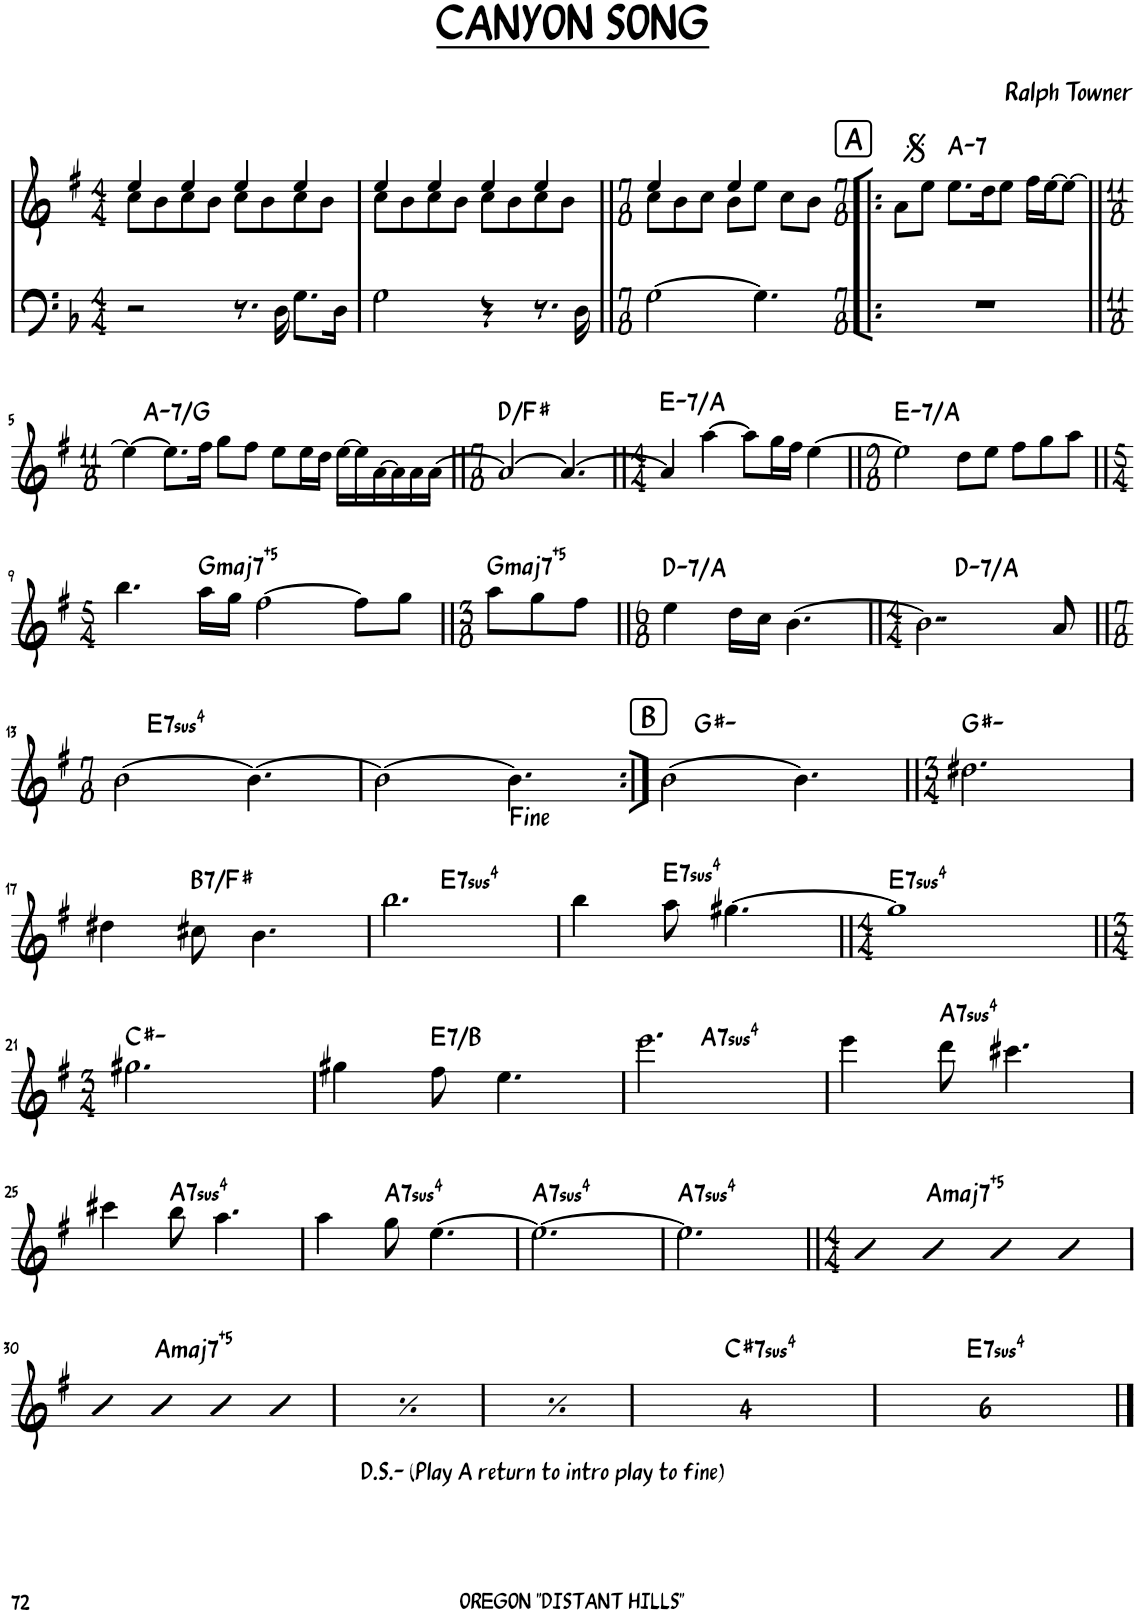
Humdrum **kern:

**kern	**kern	**harte
*part1	*part1	*part1
*staff2	*staff1	*
*I"Piano	*	*
*I'Pia.	*	*
*clefF4	*clefG2	*
*k[b-]	*k[f#]	*
*M4/4	*M4/4	*
=1	=1	=1
*	*^	*
2r	4ee/	8cc\L	.
.	.	8b\	.
.	4ee/	8cc\	.
.	.	8b\J	.
8.r	4ee/	8cc\L	.
.	.	8b\	.
16D\	.	.	.
8.G\L	4ee/	8cc\	.
.	.	8b\J	.
16D\Jk	.	.	.
=2	=2	=2	=2
2G\	4ee/	8cc\L	.
.	.	8b\	.
.	4ee/	8cc\	.
.	.	8b\J	.
4r	4ee/	8cc\L	.
.	.	8b\	.
8.r	4ee/	8cc\	.
.	.	8b\J	.
16D\	.	.	.
=3||	=3||	=3||	=3||
*M7/8	*M7/8	*	*
[2G\	8cc\L	4ee/	.
.	8b\	.	.
.	8cc\J	8ryy	.
.	8b\L	4ee/	.
4.G\]	8ee\J	.	.
.	8cc\L	4ryy	.
.	8b\J	.	.
*	*v	*v	*
!!LO:REH:place=s1:a:B:cj:t=A
=4!|:	=4!|:	=4!|:
*M7/8	*M7/8	*
2..r	8a\L	.
.	8ee\J	.
!	!	!LO:H:kt=7
.	8.ee\L	A:min7
.	16dd\K	.
.	8ee\J	.
.	16ff#\LL	.
.	[16ee\J	.
.	8ee\J_	.
!!LO:LB:g=z
=5||	=5||	=5||
*M11/8	*M11/8	*
*	*^	*
8%11r	4ee\_	8ryy	.
!	!	!	!LO:H:kt=7
.	.	1ryy	A:min7/b7
.	8.ee\L]	.	.
.	16ff#\Jk	.	.
.	8gg\L	.	.
.	8ff#\J	.	.
.	8ee\L	.	.
.	16ee\L	.	.
.	16dd\JJ	.	.
.	[16ee\LL	.	.
.	16ee\]	.	.
.	[16a\	4ryy	.
.	16a\]	.	.
.	16a\	.	.
.	[16a\JJ	.	.
*	*v	*v	*
=6||	=6||	=6||
*M7/8	*M7/8	*
2..r	2a/_	D:maj/3
.	4.a/_	.
=7||	=7||	=7||
*M4/4	*M4/4	*
!	!	!LO:H:kt=7
1r	4a/]	E:min7/4
.	[4aa\	.
.	8aa\L]	.
.	16gg\L	.
.	16ff#\JJ	.
.	[4ee\	.
=8||	=8||	=8||
*M9/8	*M9/8	*
!	!	!LO:H:kt=7
8%9r	2ee\]	E:min7/4
.	8dd\L	.
.	8ee\J	.
.	8ff#\L	.
.	8gg\	.
.	8aa\J	.
!!LO:LB:g=z
=9||	=9||	=9||
*M5/4	*M5/4	*
4%5r	4.bb\	.
!	!	!LO:H:kt=maj7
.	16aa\LL	G:(3,#5,7)
.	16gg\JJ	.
.	[2ff#\	.
.	8ff#\L]	.
.	8gg\J	.
=10||	=10||	=10||
*M3/8	*M3/8	*
!	!	!LO:H:kt=maj7
4.r	8aa\L	G:(3,#5,7)
.	8gg\	.
.	8ff#\J	.
=11||	=11||	=11||
*M6/8	*M6/8	*
!	!	!LO:H:kt=7
2.r	4ee\	D:min7/5
.	16dd\LL	.
.	16cc\JJ	.
.	[4.b\	.
=12||	=12||	=12||
*M4/4	*M4/4	*
*	*^	*
1r	2..b\]	4ryy	.
!	!	!	!LO:H:kt=7
.	.	2.ryy	D:min7/5
.	8a/	.	.
!!LO:LB:g=z	!!
=13||	=13||	=13||	=13||
*M7/8	*M7/8	*	*
2..r	[2b\	8ryy	.
!	!	!	!LO:H:kt=74
.	.	2.ryy	E:sus4(7)
.	4.b\_	.	.
*	*v	*v	*
=14	=14	=14
2..r	2b\_	.
.	4.b\]	.
!!LO:REH:place=s1:a:B:cj:t=B
=15:|!	=15:|!	=15:|!
*	*^	*
2..r	[2b\	8ryy	.
.	.	2.ryy	G#:min
.	4.b\]	.	.
*	*v	*v	*
=16||	=16||	=16||
*M3/4	*M3/4	*
2.r	2.dd#X\	G#:min
!!LO:LB:g=z
=17	=17	=17
2.r	4dd#X\	.
!	!	!LO:H:kt=7
.	8cc#X\	B:7/5
.	4.b\	.
=18	=18	=18
*	*^	*
2.r	2.bb\	4ryy	.
!	!	!	!LO:H:kt=74
.	.	2ryy	E:sus4(7)
*	*v	*v	*
=19	=19	=19
2.r	4bb\	.
!	!	!LO:H:kt=74
.	8aa\	E:sus4(7)
.	[4.gg#X\	.
=20||	=20||	=20||
*M4/4	*M4/4	*
!	!	!LO:H:kt=74
1r	1gg#]	E:sus4(7)
!!LO:LB:g=z
=21||	=21||	=21||
*M3/4	*M3/4	*
2.r	2.gg#X\	C#:min
=22	=22	=22
2.r	4gg#X\	.
!	!	!LO:H:kt=7
.	8ff#\	E:7/5
.	4.ee\	.
=23	=23	=23
*	*^	*
2.r	2.eee\	4ryy	.
!	!	!	!LO:H:kt=74
.	.	2ryy	A:sus4(7)
*	*v	*v	*
=24	=24	=24
2.r	4eee\	.
!	!	!LO:H:kt=74
.	8ddd\	A:sus4(7)
.	4.ccc#X\	.
!!LO:LB:g=z
=25	=25	=25
2.r	4ccc#X\	.
!	!	!LO:H:kt=74
.	8bb\	A:sus4(7)
.	4.aa\	.
=26	=26	=26
2.r	4aa\	.
!	!	!LO:H:kt=74
.	8gg\	A:sus4(7)
.	[4.ee\	.
=27	=27	=27
!	!	!LO:H:kt=74
2.r	2.ee\_	A:sus4(7)
=28	=28	=28
!	!	!LO:H:kt=74
2.r	2.ee\]	A:sus4(7)
=29||	=29||	=29||
*M4/4	*M4/4	*
1r	4b	.
!	!	!LO:H:kt=maj7
.	4b	A:(3,#5,7)
.	4b	.
.	4b	.
!!LO:LB:g=z
=30	=30	=30
1r	4b	.
!	!	!LO:H:kt=maj7
.	4b	A:(3,#5,7)
.	4b	.
.	4b	.
=31	=31	=31
1r	4b	.
!	!	!LO:H:kt=maj7
.	4b	A:(3,#5,7)
.	4b	.
.	4b	.
=32	=32	=32
1r	4b	.
!	!	!LO:H:kt=maj7
.	4b	A:(3,#5,7)
.	4b	.
.	4b	.
=33	=33	=33
1r	8b	.
.	8ryy	.
!	!LO:TX:a:t=4	!LO:H:kt=74
.	4ryy	C#:sus4(7)
.	2ryy	.
=34	=34	=34
1r	8b	.
.	8ryy	.
!	!LO:TX:a:t=6	!LO:H:kt=74
.	4ryy	E:sus4(7)
.	2ryy	.
==	==	==
*-	*-	*-
